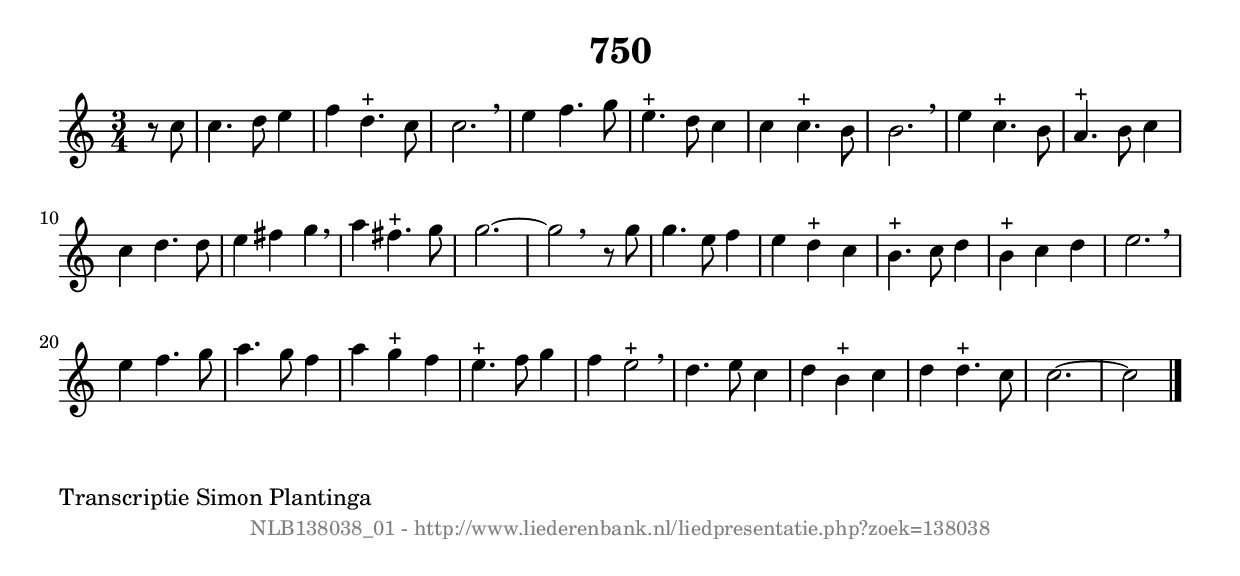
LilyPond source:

%
% produced by wce2krn 1.64 (7 June 2014)
%
\version"2.16"
#(append! paper-alist '(("long" . (cons (* 210 mm) (* 2000 mm)))))
#(set-default-paper-size "long")
sb = {\breathe}
mBreak = {\breathe }
bBreak = {\breathe }
x = {\once\override NoteHead #'style = #'cross }
gl=\glissando
itime={\override Staff.TimeSignature #'stencil = ##f }
ficta = {\once\set suggestAccidentals = ##t}
fine = {\once\override Score.RehearsalMark #'self-alignment-X = #1 \mark \markup {\italic{Fine}}}
dc = {\once\override Score.RehearsalMark #'self-alignment-X = #1 \mark \markup {\italic{D.C.}}}
dcf = {\once\override Score.RehearsalMark #'self-alignment-X = #1 \mark \markup {\italic{D.C. al Fine}}}
dcc = {\once\override Score.RehearsalMark #'self-alignment-X = #1 \mark \markup {\italic{D.C. al Coda}}}
ds = {\once\override Score.RehearsalMark #'self-alignment-X = #1 \mark \markup {\italic{D.S.}}}
dsf = {\once\override Score.RehearsalMark #'self-alignment-X = #1 \mark \markup {\italic{D.S. al Fine}}}
dsc = {\once\override Score.RehearsalMark #'self-alignment-X = #1 \mark \markup {\italic{D.S. al Coda}}}
pv = {\set Score.repeatCommands = #'((volta "1"))}
sv = {\set Score.repeatCommands = #'((volta "2"))}
tv = {\set Score.repeatCommands = #'((volta "3"))}
qv = {\set Score.repeatCommands = #'((volta "4"))}
xv = {\set Score.repeatCommands = #'((volta #f))}
\header{ tagline = ""
title = "750"
}
\score {{
\key c \major
\relative g'
{
\set melismaBusyProperties = #'()
\partial 32*8
\time 3/4
\tempo 4=120
\override Score.MetronomeMark #'transparent = ##t
\override Score.RehearsalMark #'break-visibility = #(vector #t #t #f)
r8 c8 | c4. d8 e4 | f4 d4.^"+" c8 | c2. \sb | e4 f4. g8 | e4.^"+" d8 c4 | c4 c4.^"+" b8 | b2. | \mBreak \bar "|"
e4 c4.^"+" b8 | a4.^"+" b8 c4 | c4 d4. d8 | e4 fis4 g4 \sb | a4 fis4.^"+" g8 | g2.~ | g2 \bar ":|:" \bBreak
r8 g8 | g4. e8 f4 | e4 d4^"+" c4 | b4.^"+" c8 d4 | b4^"+" c4 d4 | e2. | \mBreak \bar "|"
e4 f4. g8 | a4. g8 f4 | a4 g4^"+" f4 | e4.^"+" f8 g4 | f4 e2^"+" \sb | d4. e8 c4 | d4 b4^"+" c4 | d4 d4.^"+" c8 | c2.~ | c2 \bar "|."
 }}
 \midi { }
 \layout {
            indent = 0.0\cm
}
}
\markup { \wordwrap-string #" 
Transcriptie Simon Plantinga
"}
\markup { \vspace #0 } \markup { \with-color #grey \fill-line { \center-column { \smaller "NLB138038_01 - http://www.liederenbank.nl/liedpresentatie.php?zoek=138038" } } }
